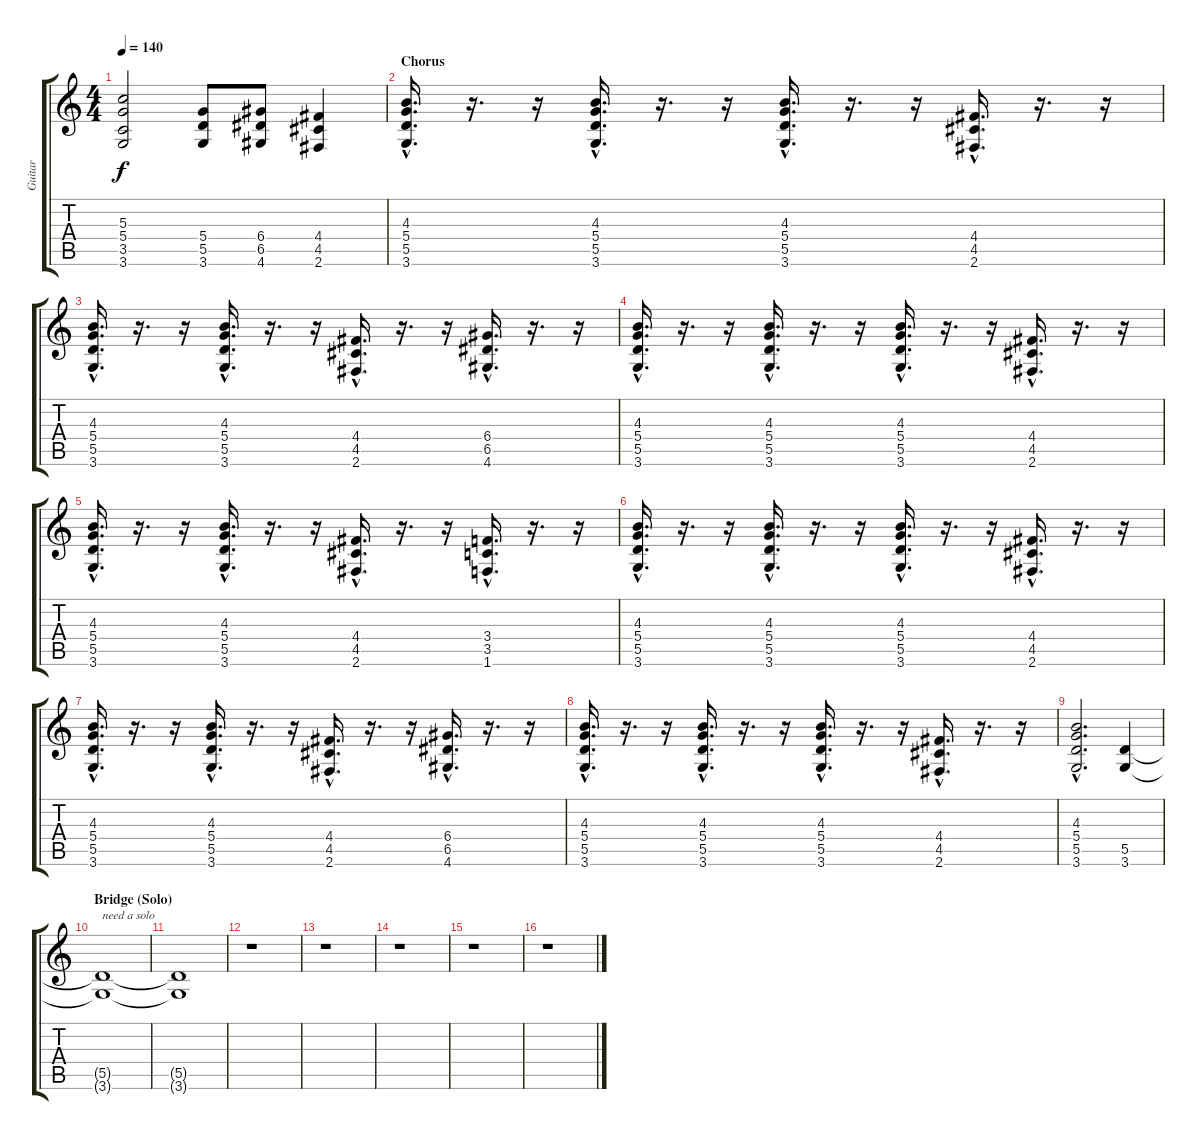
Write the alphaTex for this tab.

\track ("Guitar" "Guitar") {instrument distortionguitar}
\staff {score tabs}
\tuning (E4 B3 G3 D3 A2 E2) {hide}
\ts (4 4)
\tempo 140
\clef g2
\ks c
(5.3 5.4 3.5 3.6).2{dy f} (5.4 5.5 3.6).8 (6.4 6.5 4.6).8 (4.4 4.5 2.6).4 |
\section ("" "Chorus")
(4.3{hac} 5.4{hac} 5.5{hac} 3.6{hac}).16{d volume 14 instrument distortionguitar} r.16{d} r.16 (4.3{hac} 5.4{hac} 5.5{hac} 3.6{hac}).16{d} r.16{d} r.16 (4.3{hac} 5.4{hac} 5.5{hac} 3.6{hac}).16{d} r.16{d} r.16 (4.4{hac} 4.5{hac} 2.6{hac}).16{d} r.16{d} r.16 |
(4.3{hac} 5.4{hac} 5.5{hac} 3.6{hac}).16{d} r.16{d} r.16 (4.3{hac} 5.4{hac} 5.5{hac} 3.6{hac}).16{d} r.16{d} r.16 (4.4{hac} 4.5{hac} 2.6{hac}).16{d} r.16{d} r.16 (6.4{hac} 6.5{hac} 4.6{hac}).16{d} r.16{d} r.16 |
(4.3{hac} 5.4{hac} 5.5{hac} 3.6{hac}).16{d} r.16{d} r.16 (4.3{hac} 5.4{hac} 5.5{hac} 3.6{hac}).16{d} r.16{d} r.16 (4.3{hac} 5.4{hac} 5.5{hac} 3.6{hac}).16{d} r.16{d} r.16 (4.4{hac} 4.5{hac} 2.6{hac}).16{d} r.16{d} r.16 |
(4.3{hac} 5.4{hac} 5.5{hac} 3.6{hac}).16{d} r.16{d} r.16 (4.3{hac} 5.4{hac} 5.5{hac} 3.6{hac}).16{d} r.16{d} r.16 (4.4{hac} 4.5{hac} 2.6{hac}).16{d} r.16{d} r.16 (3.4{hac} 3.5{hac} 1.6{hac}).16{d} r.16{d} r.16 |
(4.3{hac} 5.4{hac} 5.5{hac} 3.6{hac}).16{d} r.16{d} r.16 (4.3{hac} 5.4{hac} 5.5{hac} 3.6{hac}).16{d} r.16{d} r.16 (4.3{hac} 5.4{hac} 5.5{hac} 3.6{hac}).16{d} r.16{d} r.16 (4.4{hac} 4.5{hac} 2.6{hac}).16{d} r.16{d} r.16 |
(4.3{hac} 5.4{hac} 5.5{hac} 3.6{hac}).16{d} r.16{d} r.16 (4.3{hac} 5.4{hac} 5.5{hac} 3.6{hac}).16{d} r.16{d} r.16 (4.4{hac} 4.5{hac} 2.6{hac}).16{d} r.16{d} r.16 (6.4{hac} 6.5{hac} 4.6{hac}).16{d} r.16{d} r.16 |
(4.3{hac} 5.4{hac} 5.5{hac} 3.6{hac}).16{d} r.16{d} r.16 (4.3{hac} 5.4{hac} 5.5{hac} 3.6{hac}).16{d} r.16{d} r.16 (4.3{hac} 5.4{hac} 5.5{hac} 3.6{hac}).16{d} r.16{d} r.16 (4.4{hac} 4.5{hac} 2.6{hac}).16{d} r.16{d} r.16 |
(4.3{hac} 5.4{hac} 5.5{hac} 3.6{hac}).2{d} (5.5 3.6).4 |
\section ("" "Bridge (Solo)")
(5.5{t} 3.6{t}).1{txt "need a solo" volume 5 balance 8} |
(5.5{t} 3.6{t}).1 |
r.1{instrument distortionguitar} |
r.1 |
r.1 |
r.1 |
r.1
